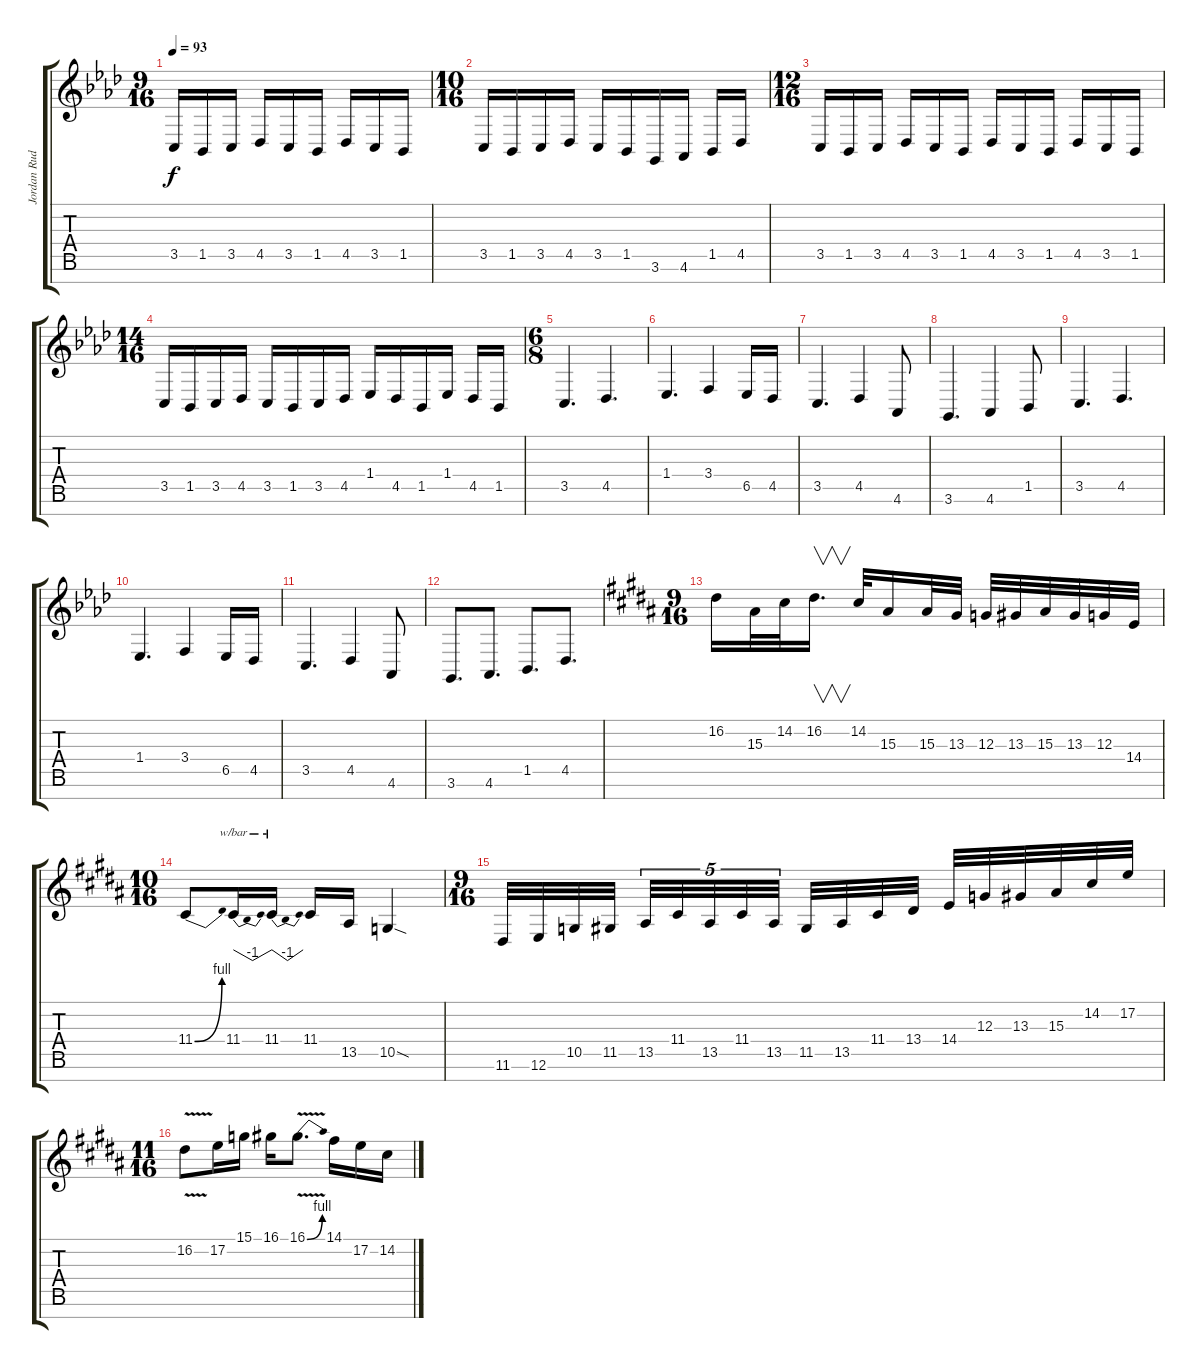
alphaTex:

\track ("Jordan Rudess - Keyboard" "Jordan Rud") {instrument lead2sawtooth}
\staff {score tabs}
\tuning (E4 B3 G3 D3 A2 E2 B1) {hide}
\ts (9 16)
\tempo 93
\clef g2
\ks fminor
3.5.16{dy f} 1.5.16 3.5.16 4.5.16 3.5.16 1.5.16 4.5.16 3.5.16 1.5.16 |
\ts (10 16)
3.5.16 1.5.16 3.5.16 4.5.16 3.5.16 1.5.16 3.6.16 4.6.16 1.5.16 4.5.16 |
\ts (12 16)
3.5.16 1.5.16 3.5.16 4.5.16 3.5.16 1.5.16 4.5.16 3.5.16 1.5.16 4.5.16 3.5.16 1.5.16 |
\ts (14 16)
3.5.16 1.5.16 3.5.16 4.5.16 3.5.16 1.5.16 3.5.16 4.5.16 1.4.16 4.5.16 1.5.16 1.4.16 4.5.16 1.5.16 |
\ts (6 8)
3.5.4{d} 4.5.4{d} |
1.4.4{d} 3.4.4 6.5.16 4.5.16 |
3.5.4{d} 4.5.4 4.6.8 |
3.6.4{d} 4.6.4 1.5.8 |
3.5.4{d} 4.5.4{d} |
1.4.4{d} 3.4.4 6.5.16 4.5.16 |
3.5.4{d} 4.5.4 4.6.8 |
3.6.8{d} 4.6.8{d} 1.5.8{d} 4.5.8{d} |
\ts (9 16)
\ks g#minor
16.2.16{volume 16} 15.3.32 14.2.32 16.2.16{v d} 14.2.32 15.3.16 15.3.32 13.3.32 12.3.32 13.3.32 15.3.32 13.3.32 12.3.32 14.4.32 |
\ts (10 16)
11.4{be (bend 0 0 60 4)}.8 11.4.16{tbe (dip default 0 0 30 -4 60 0)} 11.4.16{tbe (dip default 0 0 30 -4 60 0)} 11.4.16 13.5.16 10.5{sod}.4 |
\ts (9 16)
11.6.32 12.6.32 10.5.32 11.5.32{beam splitsecondary} 13.5.32{tu (5 4)} 11.4.32{tu (5 4)} 13.5.32{tu (5 4)} 11.4.32{tu (5 4)} 13.5.32{tu (5 4) beam splitsecondary} 11.5.32 13.5.32 11.4.32 13.4.32 14.4.32 12.3.32 13.3.32 15.3.32 14.2.32 17.2.32 |
\ts (11 16)
16.2{v}.8 17.2.16 15.1.16 16.1.16 16.1{be (bend 0 0 60 4) v}.8{d} 14.1.16 17.2.16 14.2.16
